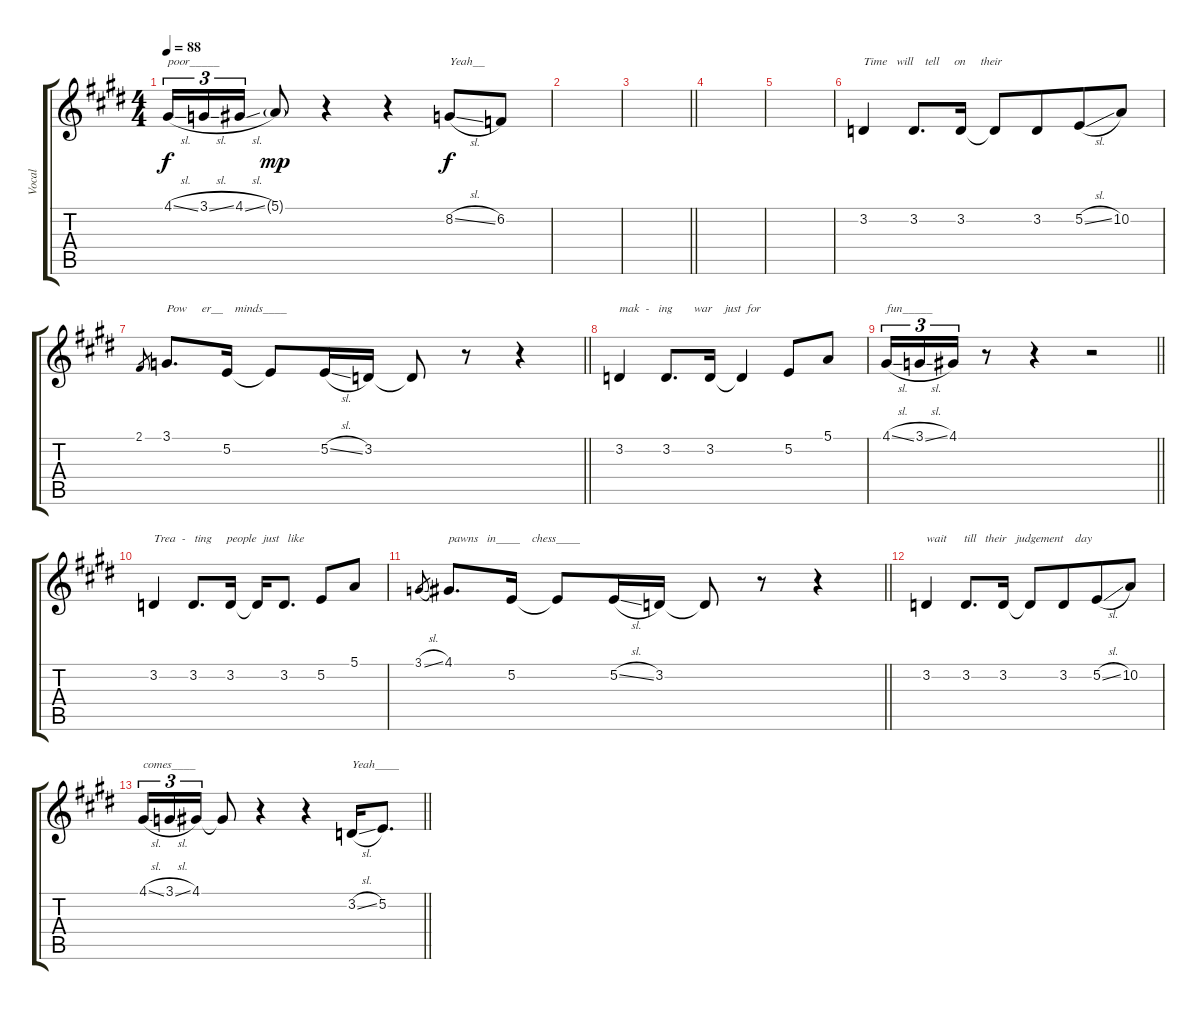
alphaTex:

\track ("Vocal" "Vocal") {instrument brightacousticpiano}
\staff {score tabs}
\tuning (E4 B3 G3 D3 A2 E2) {hide}
\ts (4 4)
\tempo 88
\clef g2
\ks e
4.1{sl}.16{tu (3 2) txt "poor_____" dy f} 3.1{sl}.16{tu (3 2)} 4.1{sl}.16{tu (3 2)} 5.1{g}.8{dy mp} r.4 r.4 8.2{sl}.8{txt "Yeah__" dy f} 6.2.8 |
|
\barLineRight lightlight
|
|
|
3.2.4{txt "Time   will    tell     on     their"} 3.2.8{d} 3.2.16 3.2{t}.8 3.2.8{beam merge} 5.2{sl}.8 10.2.8 |
\barLineRight lightlight
2.1.8{gr} 3.1.8{d txt "Pow     er__    minds____"} 5.2.16 5.2{t}.8 5.2{sl}.16 3.2.16 3.2{t}.8 r.8 r.4 |
3.2.4{txt "mak  -   ing       war    just  for"} 3.2.8{d} 3.2.16 3.2{t}.4 5.2.8 5.1.8 |
\barLineRight lightlight
4.1{sl}.16{tu (3 2) txt "fun_____"} 3.1{sl}.16{tu (3 2)} 4.1.16{tu (3 2)} r.8 r.4 r.2 |
3.2.4{txt "Trea  -   ting     people  just   like"} 3.2.8{d} 3.2.16 3.2{t}.16 3.2.8{d} 5.2.8 5.1.8 |
\barLineRight lightlight
3.1{sl}.8{gr} 4.1.8{d txt "pawns   in____    chess____"} 5.2.16 5.2{t}.8 5.2{sl}.16 3.2.16 3.2{t}.8 r.8 r.4 |
3.2.4{txt "wait      till   their   judgement    day"} 3.2.8{d} 3.2.16 3.2{t}.8 3.2.8{beam merge} 5.2{sl}.8 10.2.8 |
\barLineRight lightlight
4.1{sl}.16{tu (3 2) txt "comes____"} 3.1{sl}.16{tu (3 2)} 4.1.16{tu (3 2)} 4.1{t}.8 r.4 r.4 3.2{sl}.16{txt "Yeah____"} 5.2.8{d}
